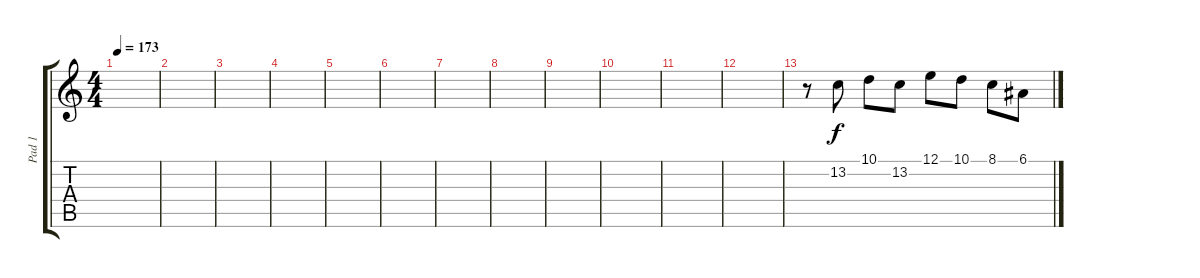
\track ("Pad 1" "Pad 1") {instrument pad1newage}
\staff {score tabs}
\tuning (E4 B3 G3 D3 A2 E2) {hide}
\ts (4 4)
\tempo 173
\clef g2
\ks c
|
|
|
|
|
|
|
|
|
|
|
|
r.8 13.2.8 10.1.8 13.2.8 12.1.8 10.1.8 8.1.8 6.1.8
